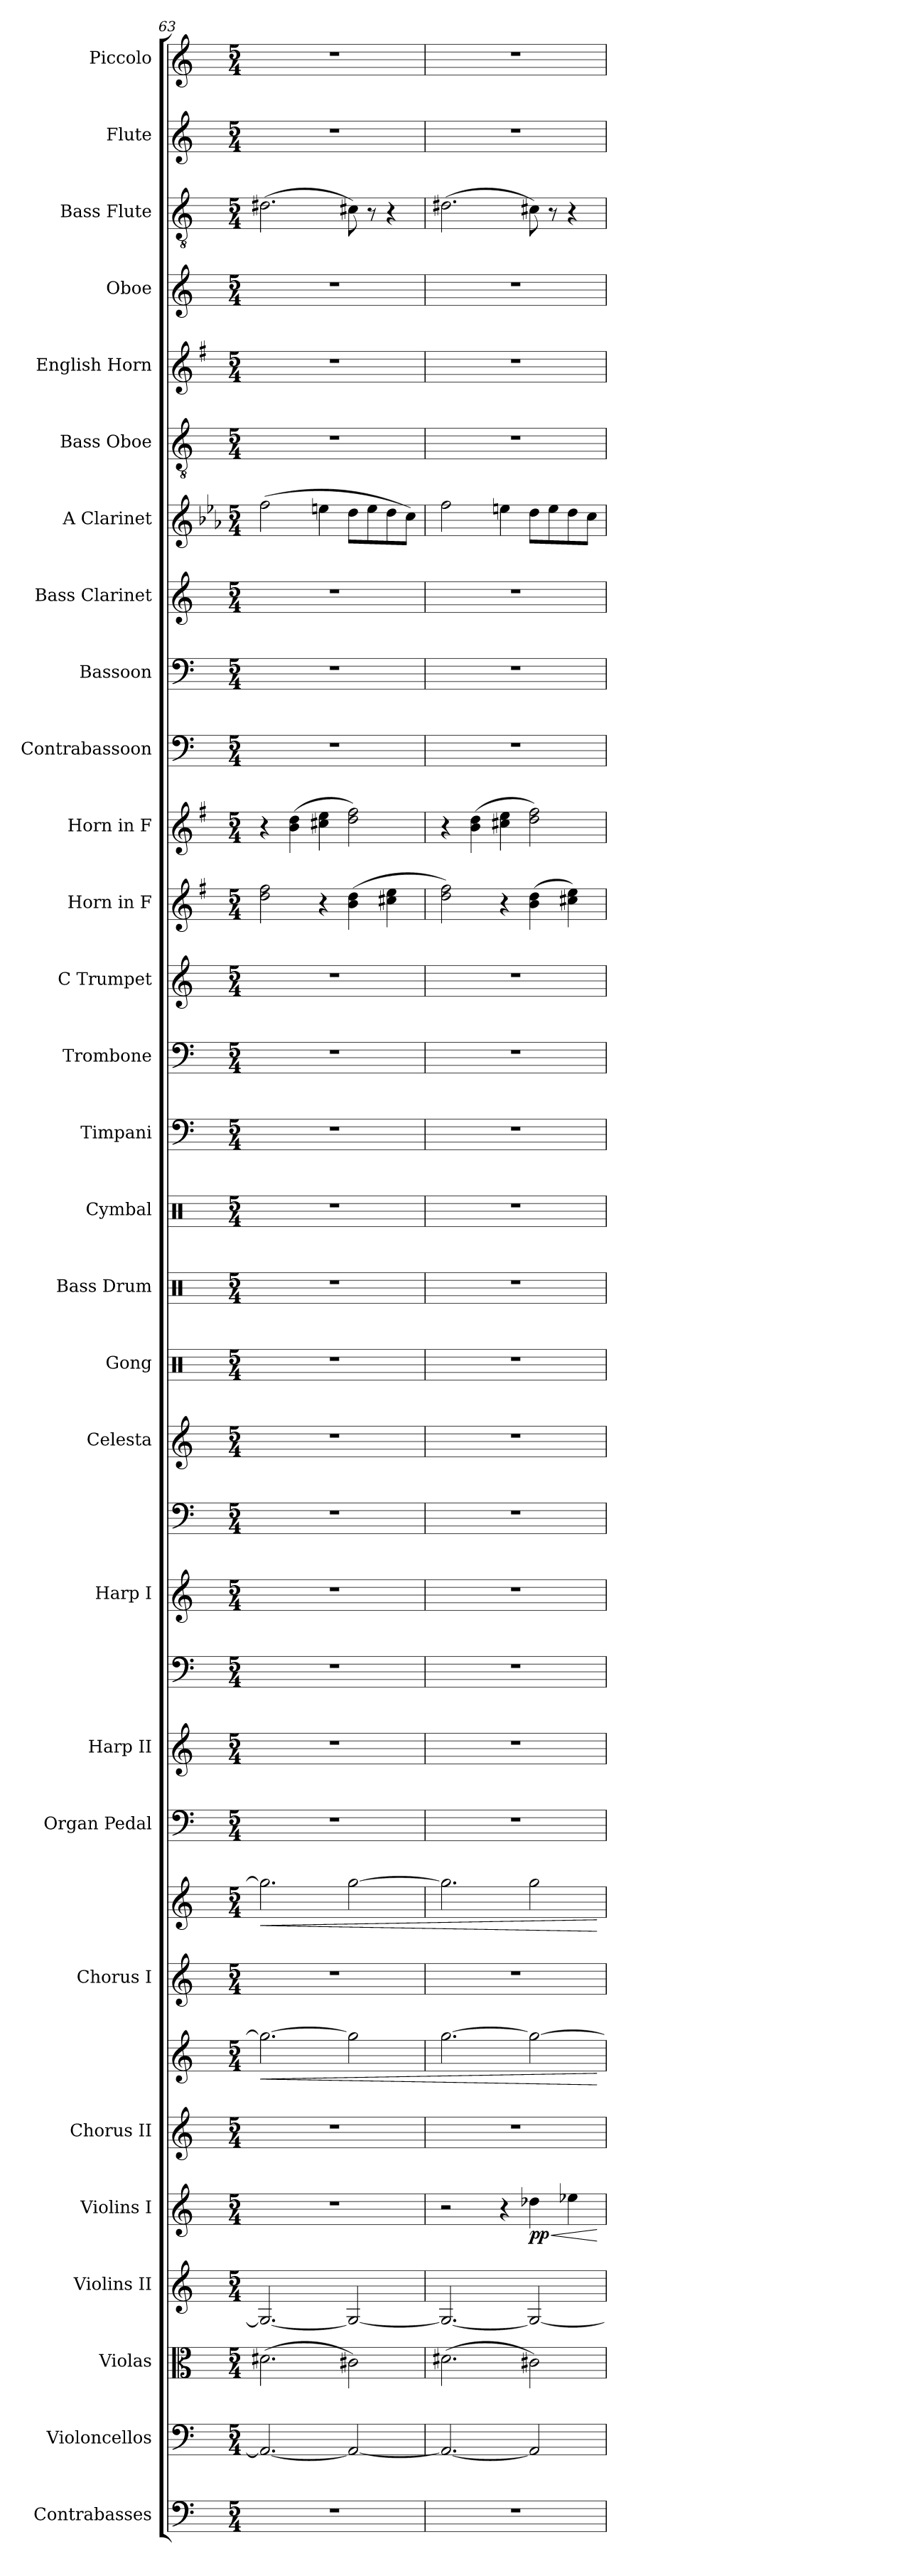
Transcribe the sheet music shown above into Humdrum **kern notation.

**kern	**kern	**kern	**kern	**kern	**dynam	**kern	**kern	**dynam	**kern	**kern	**dynam	**kern	**kern	**kern	**kern	**kern	**kern	**kern	**kern	**kern	**kern	**kern	**kern	**kern	**kern	**kern	**kern	**kern	**kern	**kern	**kern	**kern	**kern	**kern	**kern
*part29	*part28	*part27	*part26	*part25	*part25	*part24	*part24	*part24	*part23	*part23	*part23	*part22	*part21	*part21	*part20	*part20	*part19	*part18	*part17	*part16	*part15	*part14	*part13	*part12	*part11	*part10	*part9	*part8	*part7	*part6	*part5	*part4	*part3	*part2	*part1
*staff33	*staff32	*staff31	*staff30	*staff29	*staff29	*staff28	*staff27	*staff27/28	*staff26	*staff25	*staff25/26	*staff24	*staff23	*staff22	*staff21	*staff20	*staff19	*staff18	*staff17	*staff16	*staff15	*staff14	*staff13	*staff12	*staff11	*staff10	*staff9	*staff8	*staff7	*staff6	*staff5	*staff4	*staff3	*staff2	*staff1
*I"Contrabasses	*I"Violoncellos	*I"Violas	*I"Violins II	*I"Violins I	*	*I"Chorus II	*	*	*I"Chorus I	*	*	*I"Organ Pedal	*I"Harp II	*	*I"Harp I	*	*I"Celesta	*I"Gong	*I"Bass Drum	*I"Cymbal	*I"Timpani	*I"Trombone	*I"C Trumpet	*I"Horn in F	*I"Horn in F	*I"Contrabassoon	*I"Bassoon	*I"Bass Clarinet	*I"A Clarinet	*I"Bass Oboe	*I"English Horn	*I"Oboe	*I"Bass Flute	*I"Flute	*I"Piccolo
*I'Cbs.	*I'Vcs.	*I'Vlas.	*I'Vlns.	*I'Vlns.	*	*I'Chr.	*	*	*I'Chr.	*	*	*I'Org.	*I'Hrp.	*	*I'Hrp.	*	*I'Cel.	*I'Gng.	*I'B. Dr.	*I'Cym.	*I'Timp.	*I'Tbn.	*I'C Tpt.	*	*	*I'Cbsn.	*I'Bsn.	*I'B. Cl.	*I'A Cl.	*	*I'E. Hn.	*I'Ob.	*I'B. Fl.	*I'Fl.	*I'Picc.
*clefF4	*clefF4	*clefC3	*clefG2	*clefG2	*	*clefG2	*clefG2	*	*clefG2	*clefG2	*	*clefF4	*clefG2	*clefF4	*clefG2	*clefF4	*clefG2	*clefX	*clefX	*clefX	*clefF4	*clefF4	*clefG2	*clefG2	*clefG2	*clefF4	*clefF4	*clefG2	*clefG2	*clefGv2	*clefG2	*clefG2	*clefGv2	*clefG2	*clefG2
*ITrd7c12	*	*	*	*	*	*	*	*	*	*	*	*	*	*	*	*	*ITrd-7c-12	*	*	*	*	*	*	*ITrd4c7	*ITrd4c7	*ITrd7c12	*	*ITrd8c14	*ITrd2c3	*	*ITrd4c7	*	*	*	*ITrd-7c-12
*k[]	*k[]	*k[]	*k[]	*k[]	*	*k[]	*k[]	*	*k[]	*k[]	*	*k[]	*k[]	*k[]	*k[]	*k[]	*k[]	*k[]	*k[]	*k[]	*k[]	*k[]	*k[]	*k[]	*k[]	*k[]	*k[]	*k[]	*k[]	*k[]	*k[]	*k[]	*k[]	*k[]	*k[]
*M5/4	*M5/4	*M5/4	*M5/4	*M5/4	*	*M5/4	*M5/4	*	*M5/4	*M5/4	*	*M5/4	*M5/4	*M5/4	*M5/4	*M5/4	*M5/4	*M5/4	*M5/4	*M5/4	*M5/4	*M5/4	*M5/4	*M5/4	*M5/4	*M5/4	*M5/4	*M5/4	*M5/4	*M5/4	*M5/4	*M5/4	*M5/4	*M5/4	*M5/4
=63	=63	=63	=63	=63	=63	=63	=63	=63	=63	=63	=63	=63	=63	=63	=63	=63	=63	=63	=63	=63	=63	=63	=63	=63	=63	=63	=63	=63	=63	=63	=63	=63	=63	=63	=63
!	!	!	!	!	!	!	!	!LO:HP:b	!	!	!LO:HP:b	!	!	!	!	!	!	!	!	!	!	!	!	!	!	!	!	!	!	!	!	!	!	!	!
4%5r	2.AA/_	(2.d#X\	2.G/_	4%5r	.	4%5r	2.gg\_	<	4%5r	2.gg\]	<	4%5r	4%5r	4%5r	4%5r	4%5r	4%5r	4%5r	4%5r	4%5r	4%5r	4%5r	4%5r	2g\ 2b\	4r	4%5r	4%5r	4%5r	(2dd\	4%5r	4%5r	4%5r	(2.d#X\	4%5r	4%5r
.	.	.	.	.	.	.	.	.	.	.	.	.	.	.	.	.	.	.	.	.	.	.	.	.	(4e\ 4g\	.	.	.	.	.	.	.	.	.	.
.	.	.	.	.	.	.	.	.	.	.	.	.	.	.	.	.	.	.	.	.	.	.	.	4r	4f#X\ 4a\	.	.	.	4cc#X\	.	.	.	.	.	.
.	2AA/_	2c#X\)	2G/_	.	.	.	2gg\]	.	.	[2gg\	.	.	.	.	.	.	.	.	.	.	.	.	.	(4e\ 4g\	2g\ 2b\)	.	.	.	8b\L	.	.	.	8c#X\)	.	.
.	.	.	.	.	.	.	.	.	.	.	.	.	.	.	.	.	.	.	.	.	.	.	.	.	.	.	.	.	8cc#\	.	.	.	8r	.	.
.	.	.	.	.	.	.	.	.	.	.	.	.	.	.	.	.	.	.	.	.	.	.	.	4f#X\ 4a\	.	.	.	.	8b\	.	.	.	4r	.	.
.	.	.	.	.	.	.	.	.	.	.	.	.	.	.	.	.	.	.	.	.	.	.	.	.	.	.	.	.	8a\J)	.	.	.	.	.	.
!!LO:PB:g=z
=64	=64	=64	=64	=64	=64	=64	=64	=64	=64	=64	=64	=64	=64	=64	=64	=64	=64	=64	=64	=64	=64	=64	=64	=64	=64	=64	=64	=64	=64	=64	=64	=64	=64	=64	=64
4%5r	2.AA/_	(2.d#X\	2.G/_	2r	.	4%5r	[2.gg\	.	4%5r	2.gg\]	.	4%5r	4%5r	4%5r	4%5r	4%5r	4%5r	4%5r	4%5r	4%5r	4%5r	4%5r	4%5r	2g\ 2b\)	4r	4%5r	4%5r	4%5r	2dd\	4%5r	4%5r	4%5r	(2.d#X\	4%5r	4%5r
.	.	.	.	.	.	.	.	.	.	.	.	.	.	.	.	.	.	.	.	.	.	.	.	.	(4e\ 4g\	.	.	.	.	.	.	.	.	.	.
.	.	.	.	4r	.	.	.	.	.	.	.	.	.	.	.	.	.	.	.	.	.	.	.	4r	4f#X\ 4a\	.	.	.	4cc#X\	.	.	.	.	.	.
!	!	!	!	!	!LO:HP:b	!	!	!	!	!	!	!	!	!	!	!	!	!	!	!	!	!	!	!	!	!	!	!	!	!	!	!	!	!	!
!	!	!	!	!	!LO:DY:n=1:b	!	!	!	!	!	!	!	!	!	!	!	!	!	!	!	!	!	!	!	!	!	!	!	!	!	!	!	!	!	!
.	2AA/]	2c#X\)	2G/_	4dd-X\	< pp	.	2gg\_	.	.	2gg\	.	.	.	.	.	.	.	.	.	.	.	.	.	(4e\ 4g\	2g\ 2b\)	.	.	.	8b\L	.	.	.	8c#X\)	.	.
.	.	.	.	.	.	.	.	.	.	.	.	.	.	.	.	.	.	.	.	.	.	.	.	.	.	.	.	.	8cc#\	.	.	.	8r	.	.
.	.	.	.	4ee-X\	.	.	.	.	.	.	.	.	.	.	.	.	.	.	.	.	.	.	.	4f#X\ 4a\)	.	.	.	.	8b\	.	.	.	4r	.	.
.	.	.	.	.	.	.	.	.	.	.	.	.	.	.	.	.	.	.	.	.	.	.	.	.	.	.	.	.	8a\J	.	.	.	.	.	.
.	.	.	.	.	[	.	.	[	.	.	[	.	.	.	.	.	.	.	.	.	.	.	.	.	.	.	.	.	.	.	.	.	.	.	.
=	=	=	=	=	=	=	=	=	=	=	=	=	=	=	=	=	=	=	=	=	=	=	=	=	=	=	=	=	=	=	=	=	=	=	=
*-	*-	*-	*-	*-	*-	*-	*-	*-	*-	*-	*-	*-	*-	*-	*-	*-	*-	*-	*-	*-	*-	*-	*-	*-	*-	*-	*-	*-	*-	*-	*-	*-	*-	*-	*-
